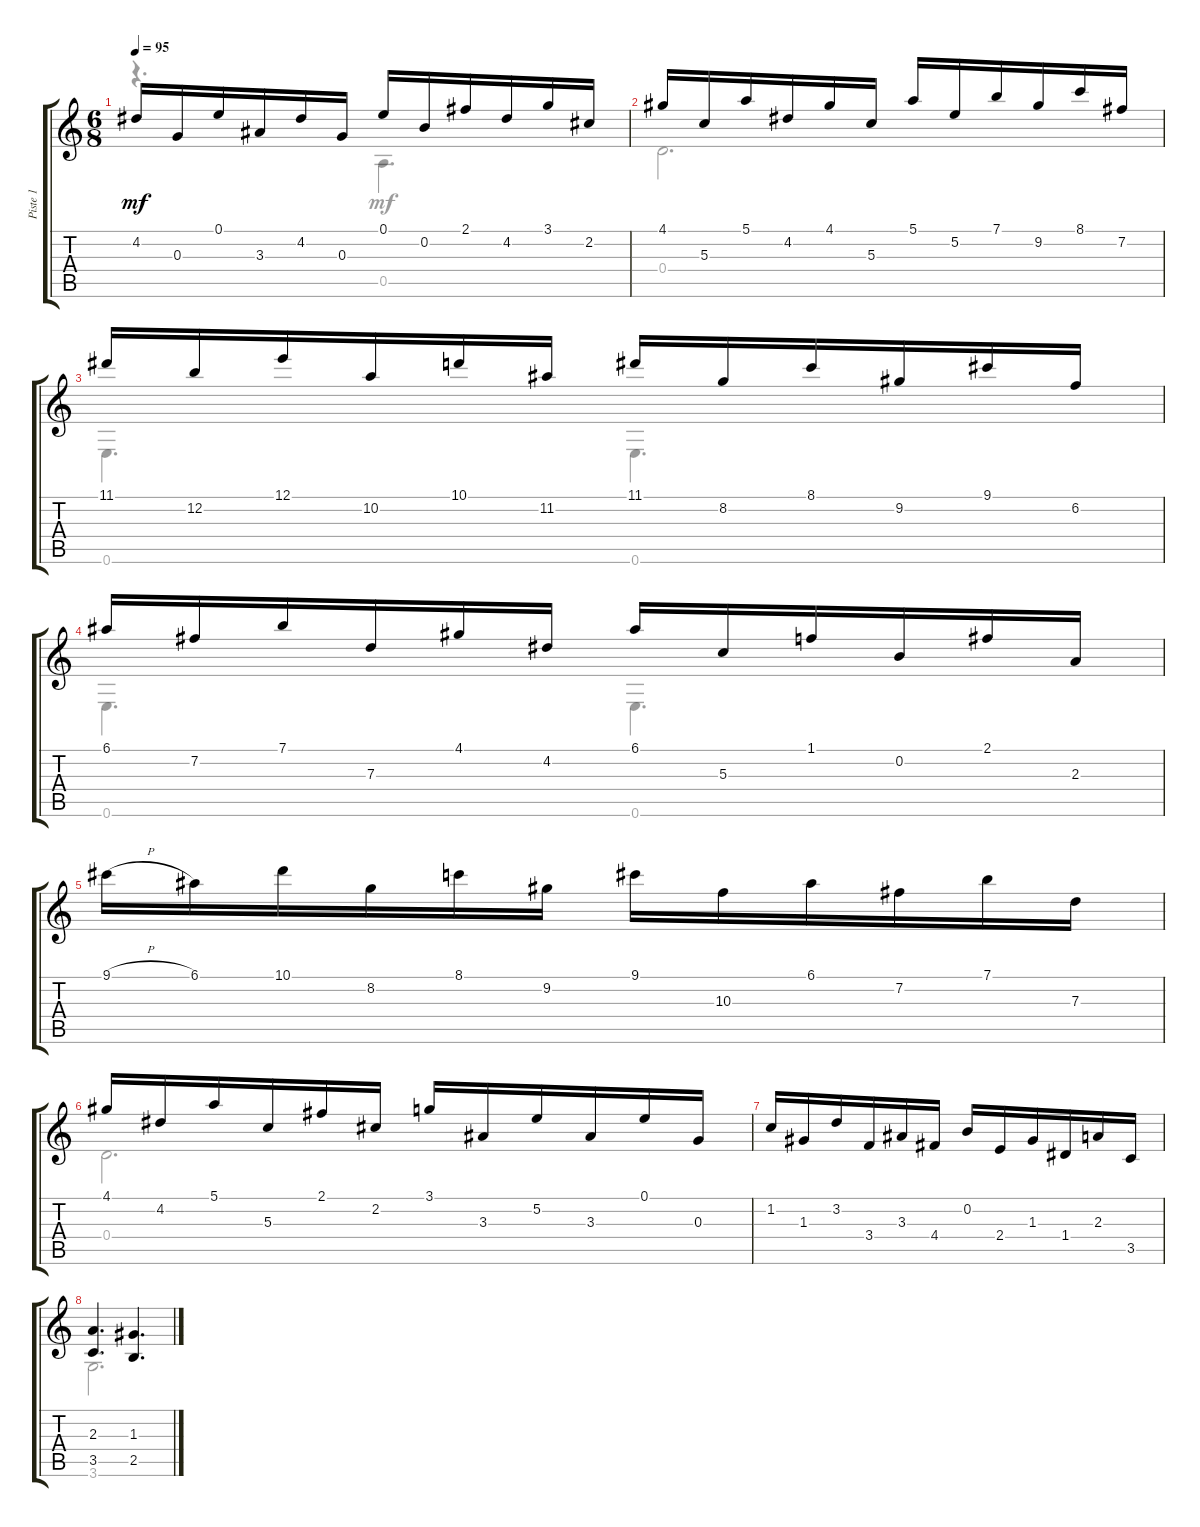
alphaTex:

\track ("Piste 1" "Piste 1") {instrument acousticguitarnylon}
\staff {score tabs}
\tuning (E4 B3 G3 D3 A2 E2) {hide}
\voice
\ts (6 8)
\tempo 95
\clef g2
\ks c
4.2.16{dy mf} 0.3.16 0.1.16 3.3.16 4.2.16 0.3.16 0.1.16 0.2.16 2.1.16 4.2.16 3.1.16 2.2.16 |
4.1.16 5.3.16 5.1.16 4.2.16 4.1.16 5.3.16 5.1.16 5.2.16 7.1.16 9.2.16 8.1.16 7.2.16 |
11.1.16 12.2.16 12.1.16 10.2.16 10.1.16 11.2.16 11.1.16 8.2.16 8.1.16 9.2.16 9.1.16 6.2.16 |
6.1.16 7.2.16 7.1.16 7.3.16 4.1.16 4.2.16 6.1.16 5.3.16 1.1.16 0.2.16 2.1.16 2.3.16 |
9.1{h}.16 6.1.16 10.1.16 8.2.16 8.1.16 9.2.16 9.1.16 10.3.16 6.1.16 7.2.16 7.1.16 7.3.16 |
4.1.16 4.2.16 5.1.16 5.3.16 2.1.16 2.2.16 3.1.16 3.3.16 5.2.16 3.3.16 0.1.16 0.3.16 |
1.2.16 1.3.16 3.2.16 3.4.16 3.3.16 4.4.16 0.2.16 2.4.16 1.3.16 1.4.16 2.3.16 3.5.16 |
(2.3 3.5).4{d} (1.3 2.5).4{d}
\voice
\clef g2
\ottava regular
\simile none
\ks c
r.4{d dy mf} 0.5.4{d} |
0.4.2{d} |
0.6.4{d} 0.6.4{d} |
0.6.4{d} 0.6.4{d} |
|
0.4.2{d} |
|
3.6.2{d}
